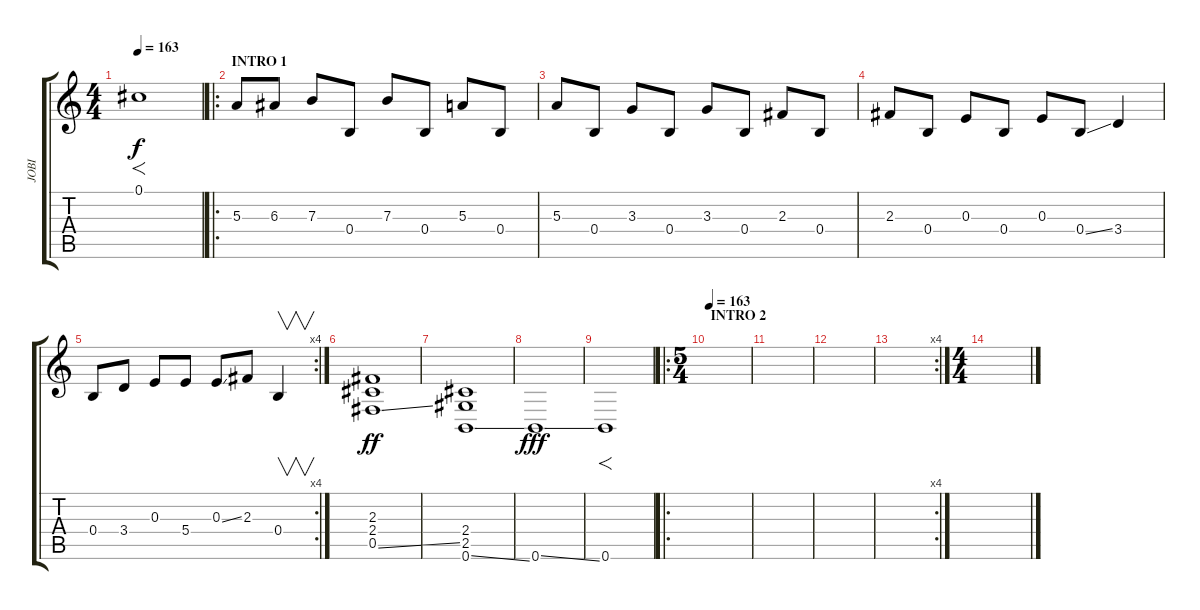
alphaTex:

\track ("JOBI" "JOBI") {instrument electricguitarclean}
\staff {score tabs}
\tuning (Db4 Ab3 E3 B2 Gb2 B1) {hide}
\ts (4 4)
\tempo 163
\tempo 90
\tempo 163
\clef g2
\ks c
0.1.1{f dy f instrument electricguitarclean} |
\ro
\section ("" "INTRO 1")
5.3.8 6.3.8 7.3.8 0.4.8 7.3.8 0.4.8 5.3.8 0.4.8 |
5.3.8 0.4.8 3.3.8 0.4.8 3.3.8 0.4.8 2.3.8 0.4.8 |
2.3.8 0.4.8 0.3.8 0.4.8 0.3.8 0.4{ss}.8 3.4.4 |
\rc 4
0.4.8 3.4.8 0.3.8 5.4.8 0.3{ss}.8 2.3.8 0.4.4{v} |
(2.3 2.4 0.5{ss}).1{dy ff} |
(2.4 2.5 0.6{ss}).1 |
0.6{ss}.1{dy fff} |
0.6.1{f instrument overdrivenguitar} |
\ro
\ts (5 4)
\section ("" "INTRO 2")
\tempo 163
|
|
|
\rc 4
|
\ts (4 4)
